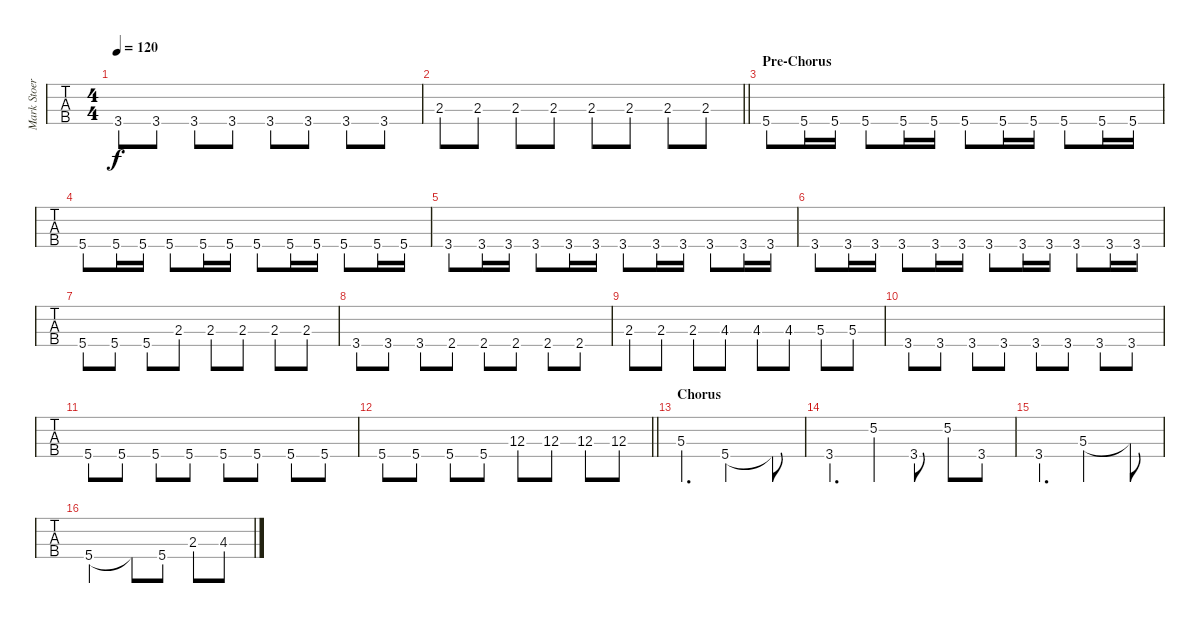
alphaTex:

\track ("Mark Stoermer's bass" "Mark Stoer") {instrument electricbasspick}
\staff {tabs}
\tuning (Gb2 Db2 Ab1 Eb1) {hide}
\ts (4 4)
\tempo 120
\clef f4
\ks c#
3.4.8{dy f} 3.4.8 3.4.8 3.4.8 3.4.8 3.4.8 3.4.8 3.4.8 |
\barLineRight lightlight
2.3.8 2.3.8 2.3.8 2.3.8 2.3.8 2.3.8 2.3.8 2.3.8 |
\section ("" "Pre-Chorus")
5.4.8 5.4.16 5.4.16 5.4.8 5.4.16 5.4.16 5.4.8 5.4.16 5.4.16 5.4.8 5.4.16 5.4.16 |
5.4.8 5.4.16 5.4.16 5.4.8 5.4.16 5.4.16 5.4.8 5.4.16 5.4.16 5.4.8 5.4.16 5.4.16 |
3.4.8 3.4.16 3.4.16 3.4.8 3.4.16 3.4.16 3.4.8 3.4.16 3.4.16 3.4.8 3.4.16 3.4.16 |
3.4.8 3.4.16 3.4.16 3.4.8 3.4.16 3.4.16 3.4.8 3.4.16 3.4.16 3.4.8 3.4.16 3.4.16 |
5.4.8 5.4.8 5.4.8 2.3.8 2.3.8 2.3.8 2.3.8 2.3.8 |
3.4.8 3.4.8 3.4.8 2.4.8 2.4.8 2.4.8 2.4.8 2.4.8 |
2.3.8 2.3.8 2.3.8 4.3.8 4.3.8 4.3.8 5.3.8 5.3.8 |
3.4.8 3.4.8 3.4.8 3.4.8 3.4.8 3.4.8 3.4.8 3.4.8 |
5.4.8 5.4.8 5.4.8 5.4.8 5.4.8 5.4.8 5.4.8 5.4.8 |
\barLineRight lightlight
5.4.8 5.4.8 5.4.8 5.4.8 12.3.8 12.3.8 12.3.8 12.3.8 |
\section ("" "Chorus")
5.3.4{d} 5.4.2 5.4{t}.8 |
3.4.4{d} 5.2.4 3.4.8 5.2.8 3.4.8 |
3.4.4{d} 5.3.2 5.3{t}.8 |
5.4.2 5.4{t}.8 5.4.8 2.3.8 4.3.8
